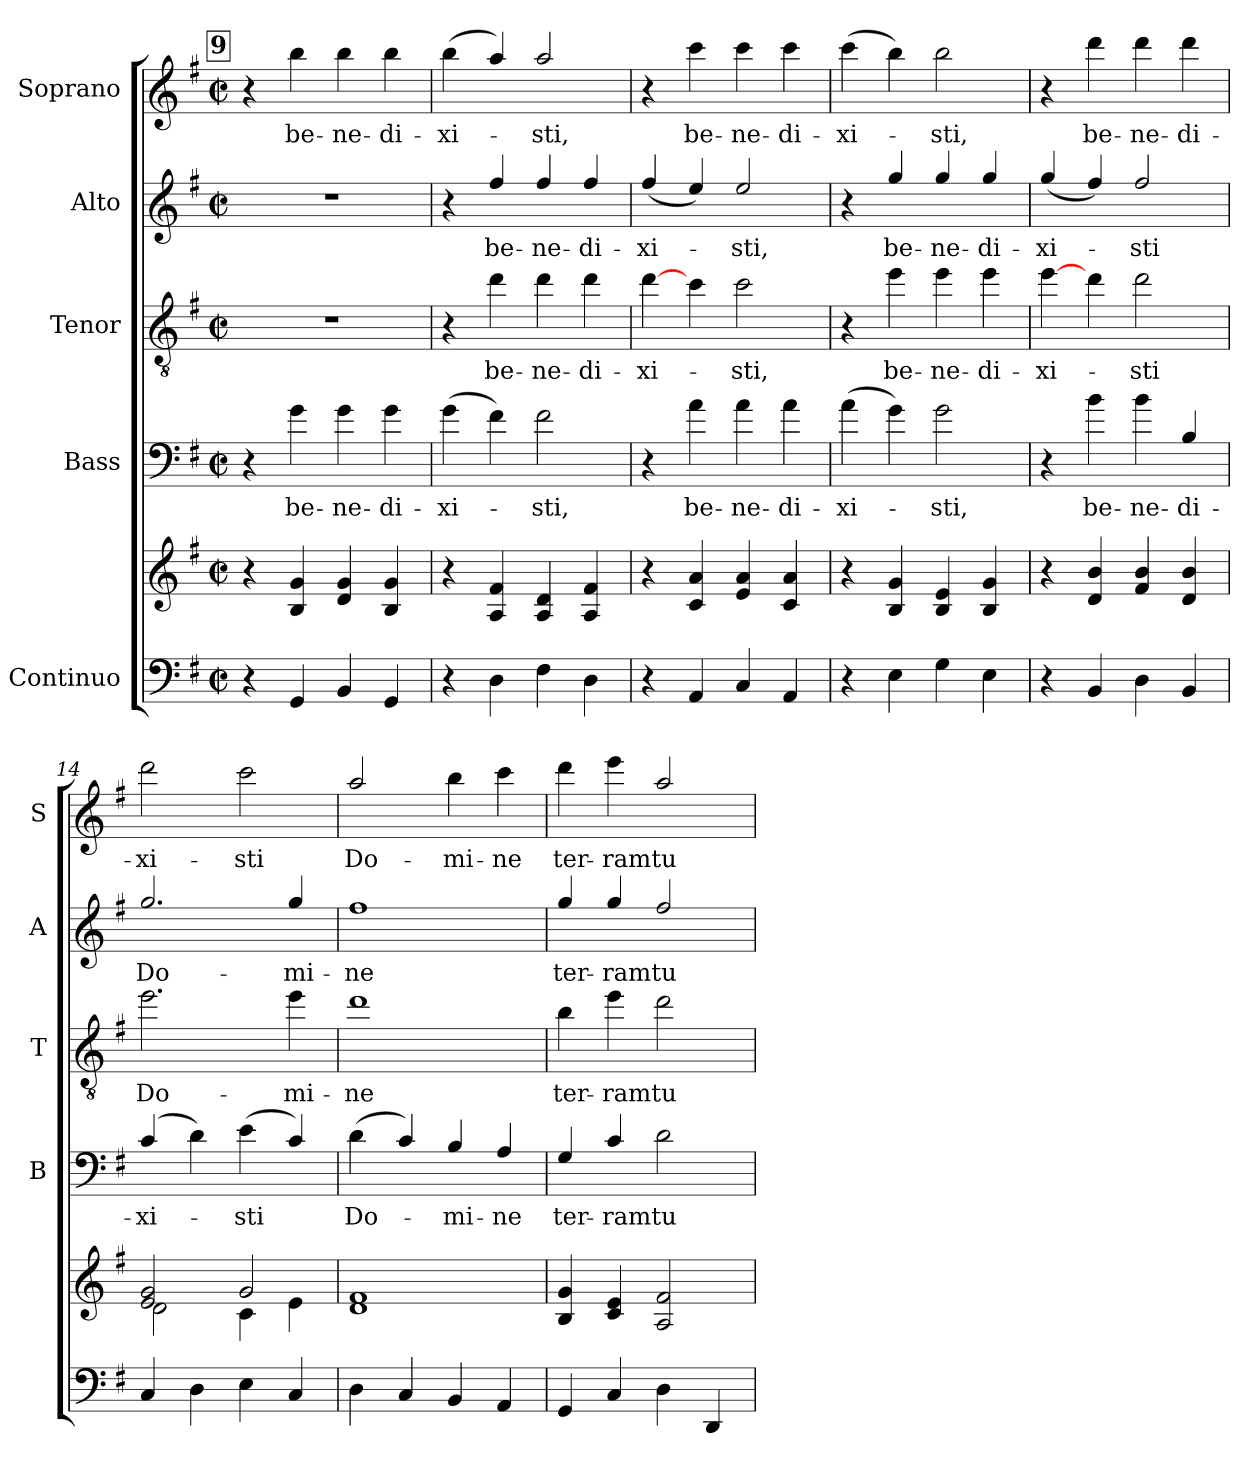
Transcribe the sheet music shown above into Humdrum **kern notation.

**kern	**kern	**kern	**text	**kern	**text	**kern	**text	**kern	**text
*part5	*part5	*part4	*part4	*part3	*part3	*part2	*part2	*part1	*part1
*staff6	*staff5	*staff4	*staff4	*staff3	*staff3	*staff2	*staff2	*staff1	*staff1
*I"Continuo	*	*I"Bass	*	*I"Tenor	*	*I"Alto	*	*I"Soprano	*
*	*	*I'B	*	*I'T	*	*I'A	*	*I'S	*
*clefF4	*clefG2	*clefF4	*	*clefGv2	*	*clefG2	*	*clefG2	*
*	*	*ITrd7c12	*	*ITrd7c12	*	*ITrd7c12	*	*ITrd7c12	*
*k[f#]	*k[f#]	*k[f#]	*	*k[f#]	*	*k[f#]	*	*k[f#]	*
*G:	*G:	*G:	*	*G:	*	*G:	*	*G:	*
*M2/2	*M2/2	*M2/2	*	*M2/2	*	*M2/2	*	*M2/2	*
*met(c|)	*met(c|)	*met(c|)	*	*met(c|)	*	*met(c|)	*	*met(c|)	*
!!LO:REH:place=s1:a:B:fs=8.3:t=9
=9	=9	=9	=9	=9	=9	=9	=9	=9	=9
4r	4r	4r	.	1r	.	1r	.	4r	.
!	!	!	!LO:LY:b	!	!	!	!	!	!
!	!	!	!	!	!	!	!	!	!LO:LY:b
4GG/	4B!/ 4g!/	4G\	be-	.	.	.	.	4b\	be-
!	!	!	!LO:LY:b	!	!	!	!	!	!
!	!	!	!	!	!	!	!	!	!LO:LY:b
4BB/	4d!/ 4g!/	4G\	-ne-	.	.	.	.	4b\	-ne-
!	!	!	!LO:LY:b	!	!	!	!	!	!
!	!	!	!	!	!	!	!	!	!LO:LY:b
4GG/	4B!/ 4g!/	4G\	-di-	.	.	.	.	4b\	-di-
=10	=10	=10	=10	=10	=10	=10	=10	=10	=10
!	!	!	!LO:LY:b	!	!	!	!	!	!
!	!	!	!	!	!	!	!	!	!LO:LY:b
4r	4r	(>4G\	-xi-	4r	.	4r	.	(>4b\	-xi-
!	!	!	!	!	!LO:LY:b	!	!	!	!
!	!	!	!	!	!	!	!LO:LY:b	!	!
4D\	4A!/ 4f#!/	4F#\)	.	4d\	be-	4f#/	be-	4a/)	.
!	!	!	!LO:LY:b	!	!	!	!	!	!
!	!	!	!	!	!LO:LY:b	!	!	!	!
!	!	!	!	!	!	!	!LO:LY:b	!	!
!	!	!	!	!	!	!	!	!	!LO:LY:b
4F#\	4A!/ 4d!/	2F#\	-sti,	4d\	-ne-	4f#/	-ne-	2a/	-sti,
!	!	!	!	!	!LO:LY:b	!	!	!	!
!	!	!	!	!	!	!	!LO:LY:b	!	!
4D\	4A!/ 4f#!/	.	.	4d\	-di-	4f#/	-di-	.	.
!!LO:LB:g=z
=11	=11	=11	=11	=11	=11	=11	=11	=11	=11
!	!	!	!	!	!LO:LY:b	!	!	!	!
!	!	!	!	!	!	!	!LO:LY:b	!	!
4r	4r	4r	.	[4d\	-xi-	(<4f#/	-xi-	4r	.
!	!	!	!LO:LY:b	!	!	!	!	!	!
!	!	!	!	!	!	!	!	!	!LO:LY:b
4AA/	4c!/ 4a!/	4A\	be-	4c\	.	4e/)	.	4cc\	be-
!	!	!	!LO:LY:b	!	!	!	!	!	!
!	!	!	!	!	!LO:LY:b	!	!	!	!
!	!	!	!	!	!	!	!LO:LY:b	!	!
!	!	!	!	!	!	!	!	!	!LO:LY:b
4C/	4e!/ 4a!/	4A\	-ne-	2c\	-sti,	2e/	-sti,	4cc\	-ne-
!	!	!	!LO:LY:b	!	!	!	!	!	!
!	!	!	!	!	!	!	!	!	!LO:LY:b
4AA/	4c!/ 4a!/	4A\	-di-	.	.	.	.	4cc\	-di-
=12	=12	=12	=12	=12	=12	=12	=12	=12	=12
!	!	!	!LO:LY:b	!	!	!	!	!	!
!	!	!	!	!	!	!	!	!	!LO:LY:b
4r	4r	(>4A\	-xi-	4r	.	4r	.	(>4cc\	-xi-
!	!	!	!	!	!LO:LY:b	!	!	!	!
!	!	!	!	!	!	!	!LO:LY:b	!	!
4E\	4B!/ 4g!/	4G\)	.	4e\	be-	4g/	be-	4b\)	.
!	!	!	!LO:LY:b	!	!	!	!	!	!
!	!	!	!	!	!LO:LY:b	!	!	!	!
!	!	!	!	!	!	!	!LO:LY:b	!	!
!	!	!	!	!	!	!	!	!	!LO:LY:b
4G\	4B!/ 4e!/	2G\	-sti,	4e\	-ne-	4g/	-ne-	2b\	-sti,
!	!	!	!	!	!LO:LY:b	!	!	!	!
!	!	!	!	!	!	!	!LO:LY:b	!	!
4E\	4B!/ 4g!/	.	.	4e\	-di-	4g/	-di-	.	.
=13	=13	=13	=13	=13	=13	=13	=13	=13	=13
!	!	!	!	!	!LO:LY:b	!	!	!	!
!	!	!	!	!	!	!	!LO:LY:b	!	!
4r	4r	4r	.	[4e\	-xi-	(<4g/	-xi-	4r	.
!	!	!	!LO:LY:b	!	!	!	!	!	!
!	!	!	!	!	!	!	!	!	!LO:LY:b
4BB/	4d!/ 4b!/	4B\	be-	4d\	.	4f#/)	.	4dd\	be-
!	!	!	!LO:LY:b	!	!	!	!	!	!
!	!	!	!	!	!LO:LY:b	!	!	!	!
!	!	!	!	!	!	!	!LO:LY:b	!	!
!	!	!	!	!	!	!	!	!	!LO:LY:b
4D\	4f#!/ 4b!/	4B\	-ne-	2d\	-sti	2f#/	-sti	4dd\	-ne-
!	!	!	!LO:LY:b	!	!	!	!	!	!
!	!	!	!	!	!	!	!	!	!LO:LY:b
4BB/	4d!/ 4b!/	4BB/	-di-	.	.	.	.	4dd\	-di-
=14	=14	=14	=14	=14	=14	=14	=14	=14	=14
*	*^	*	*	*	*	*	*	*	*
!	!	!	!	!LO:LY:b	!	!	!	!	!	!
!	!	!	!	!	!	!LO:LY:b	!	!	!	!
!	!	!	!	!	!	!	!	!LO:LY:b	!	!
!	!	!	!	!	!	!	!	!	!	!LO:LY:b
4C/	2e!/ 2g!/	2d!\	(4C/	-xi-	2.e\	Do-	2.g/	Do-	2dd\	-xi-
4D\	.	.	4D\)	.	.	.	.	.	.	.
!	!	!	!	!LO:LY:b	!	!	!	!	!	!
!	!	!	!	!	!	!	!	!	!	!LO:LY:b
4E\	2g!/	4c!\	(>4E\	-sti	.	.	.	.	2cc\	-sti
!	!	!	!	!	!	!LO:LY:b	!	!	!	!
!	!	!	!	!	!	!	!	!LO:LY:b	!	!
4C/	.	4e!\	4C/)	.	4e\	-mi-	4g/	-mi-	.	.
*	*v	*v	*	*	*	*	*	*	*	*
=15	=15	=15	=15	=15	=15	=15	=15	=15	=15
*	*^	*	*	*	*	*	*	*	*
!	!	!	!	!LO:LY:b	!	!	!	!	!	!
*	*v	*v	*	*	*	*	*	*	*	*
*	*^	*	*	*	*	*	*	*	*
!	!	!	!	!	!	!LO:LY:b	!	!	!	!
*	*v	*v	*	*	*	*	*	*	*	*
*	*^	*	*	*	*	*	*	*	*
!	!	!	!	!	!	!	!	!LO:LY:b	!	!
*	*v	*v	*	*	*	*	*	*	*	*
*	*^	*	*	*	*	*	*	*	*
!	!	!	!	!	!	!	!	!	!	!LO:LY:b
*	*v	*v	*	*	*	*	*	*	*	*
4D\	1d! 1f#!	(>4D\	Do-	1d	-ne	1f#	-ne	2a/	Do-
4C/	.	4C/)	.	.	.	.	.	.	.
!	!	!	!LO:LY:b	!	!	!	!	!	!
!	!	!	!	!	!	!	!	!	!LO:LY:b
4BB/	.	4BB/	-mi-	.	.	.	.	4b\	-mi-
!	!	!	!LO:LY:b	!	!	!	!	!	!
!	!	!	!	!	!	!	!	!	!LO:LY:b
4AA/	.	4AA/	-ne	.	.	.	.	4cc\	-ne
=16	=16	=16	=16	=16	=16	=16	=16	=16	=16
!	!	!	!LO:LY:b	!	!	!	!	!	!
!	!	!	!	!	!LO:LY:b	!	!	!	!
!	!	!	!	!	!	!	!LO:LY:b	!	!
!	!	!	!	!	!	!	!	!	!LO:LY:b
4GG/	4B!/ 4g!/	4GG/	ter-	4B\	ter-	4g/	ter-	4dd\	ter-
!	!	!	!LO:LY:b	!	!	!	!	!	!
!	!	!	!	!	!LO:LY:b	!	!	!	!
!	!	!	!	!	!	!	!LO:LY:b	!	!
!	!	!	!	!	!	!	!	!	!LO:LY:b
4C/	4c!/ 4e!/	4C/	-ram	4e\	-ram	4g/	-ram	4ee\	-ram
!	!	!	!LO:LY:b	!	!	!	!	!	!
!	!	!	!	!	!LO:LY:b	!	!	!	!
!	!	!	!	!	!	!	!LO:LY:b	!	!
!	!	!	!	!	!	!	!	!	!LO:LY:b
4D\	2A!/ 2f#!/	2D\	tu-	2d\	tu-	2f#/	tu-	2a/	tu-
4DD/	.	.	.	.	.	.	.	.	.
=	=	=	=	=	=	=	=	=	=
*-	*-	*-	*-	*-	*-	*-	*-	*-	*-
